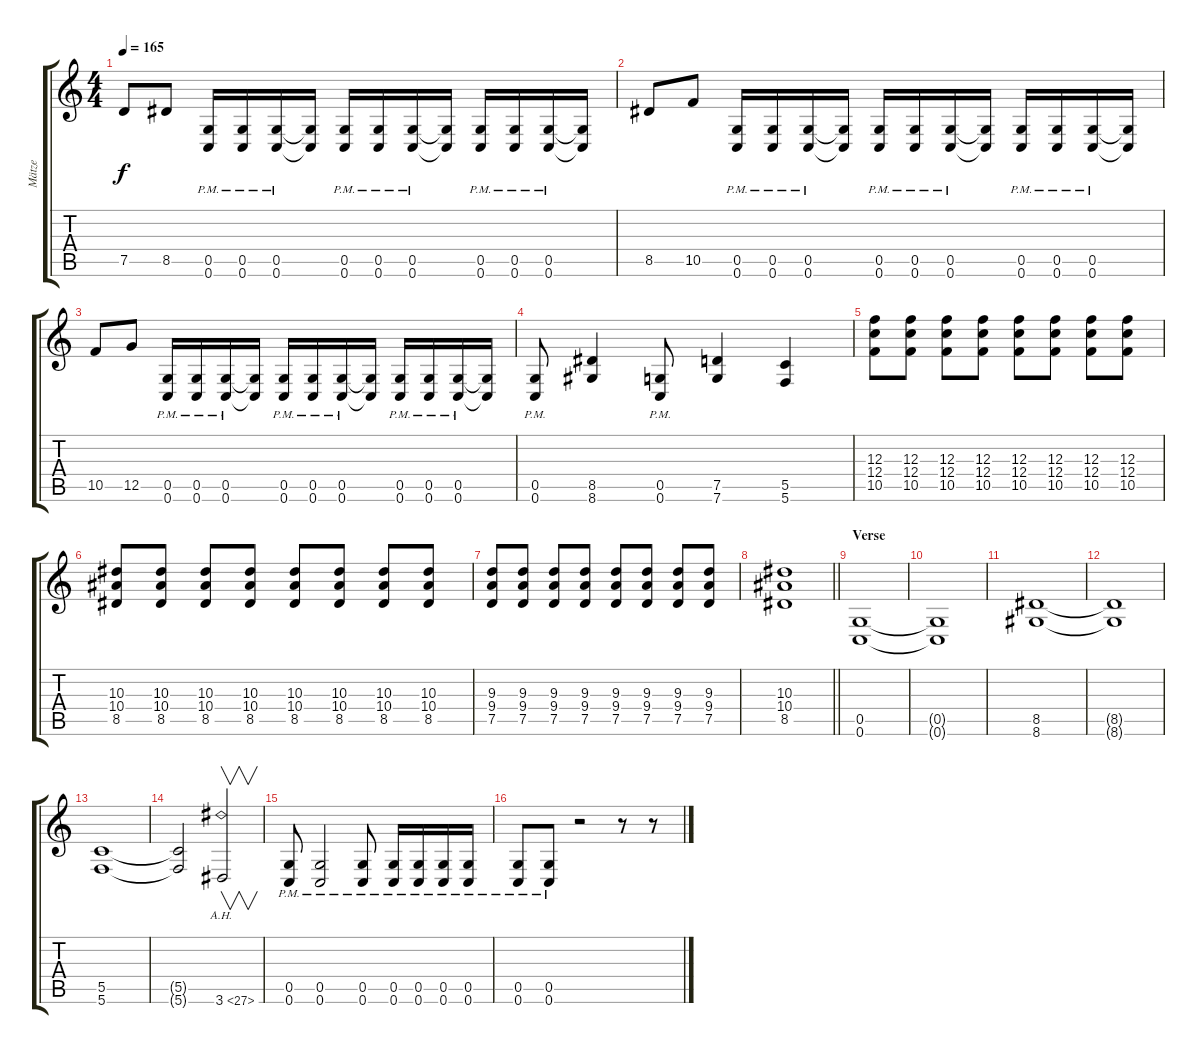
\track ("Mätze" "Mätze") {instrument distortionguitar}
\staff {score tabs}
\tuning (D4 A3 F3 C3 G2 C2) {hide}
\ts (4 4)
\tempo 165
\clef g2
\ks c
7.5.8{dy f volume 16} 8.5.8 (0.5 0.6{pm}).16 (0.5 0.6{pm}).16 (0.5 0.6{pm}).16 (0.5{t} 0.6{t}).16 (0.5 0.6{pm}).16 (0.5 0.6{pm}).16 (0.5 0.6{pm}).16 (0.5{t} 0.6{t}).16 (0.5 0.6{pm}).16 (0.5 0.6{pm}).16 (0.5 0.6{pm}).16 (0.5{t} 0.6{t}).16 |
8.5.8 10.5.8 (0.5 0.6{pm}).16 (0.5 0.6{pm}).16 (0.5 0.6{pm}).16 (0.5{t} 0.6{t}).16 (0.5 0.6{pm}).16 (0.5 0.6{pm}).16 (0.5 0.6{pm}).16 (0.5{t} 0.6{t}).16 (0.5 0.6{pm}).16 (0.5 0.6{pm}).16 (0.5 0.6{pm}).16 (0.5{t} 0.6{t}).16 |
10.5.8 12.5.8 (0.5 0.6{pm}).16 (0.5 0.6{pm}).16 (0.5 0.6{pm}).16 (0.5{t} 0.6{t}).16 (0.5 0.6{pm}).16 (0.5 0.6{pm}).16 (0.5 0.6{pm}).16 (0.5{t} 0.6{t}).16 (0.5 0.6{pm}).16 (0.5 0.6{pm}).16 (0.5 0.6{pm}).16 (0.5{t} 0.6{t}).16 |
(0.5{pm} 0.6{pm}).8 (8.5 8.6).4 (0.5{pm} 0.6{pm}).8 (7.5 7.6).4 (5.5 5.6).4 |
(12.3 12.4 10.5).8{volume 12} (12.3 12.4 10.5).8 (12.3 12.4 10.5).8 (12.3 12.4 10.5).8 (12.3 12.4 10.5).8 (12.3 12.4 10.5).8 (12.3 12.4 10.5).8 (12.3 12.4 10.5).8 |
(10.3 10.4 8.5).8 (10.3 10.4 8.5).8 (10.3 10.4 8.5).8 (10.3 10.4 8.5).8 (10.3 10.4 8.5).8 (10.3 10.4 8.5).8 (10.3 10.4 8.5).8 (10.3 10.4 8.5).8 |
(9.3 9.4 7.5).8 (9.3 9.4 7.5).8 (9.3 9.4 7.5).8 (9.3 9.4 7.5).8 (9.3 9.4 7.5).8 (9.3 9.4 7.5).8 (9.3 9.4 7.5).8 (9.3 9.4 7.5).8 |
\barLineRight lightlight
(10.3 10.4 8.5).1 |
\section ("" "Verse")
(0.5 0.6).1{volume 16} |
(0.5{t} 0.6{t}).1 |
(8.5 8.6).1 |
(8.5{t} 8.6{t}).1 |
(5.5 5.6).1 |
(5.5{t} 5.6{t}).2 3.6{ah 24}.2{v} |
(0.5 0.6{pm}).8 (0.5 0.6{pm}).2 (0.5 0.6{pm}).8 (0.5 0.6{pm}).16 (0.5 0.6{pm}).16 (0.5 0.6{pm}).16 (0.5 0.6{pm}).16 |
(0.5 0.6{pm}).8 (0.5 0.6{pm}).8 r.2 r.8 r.8
